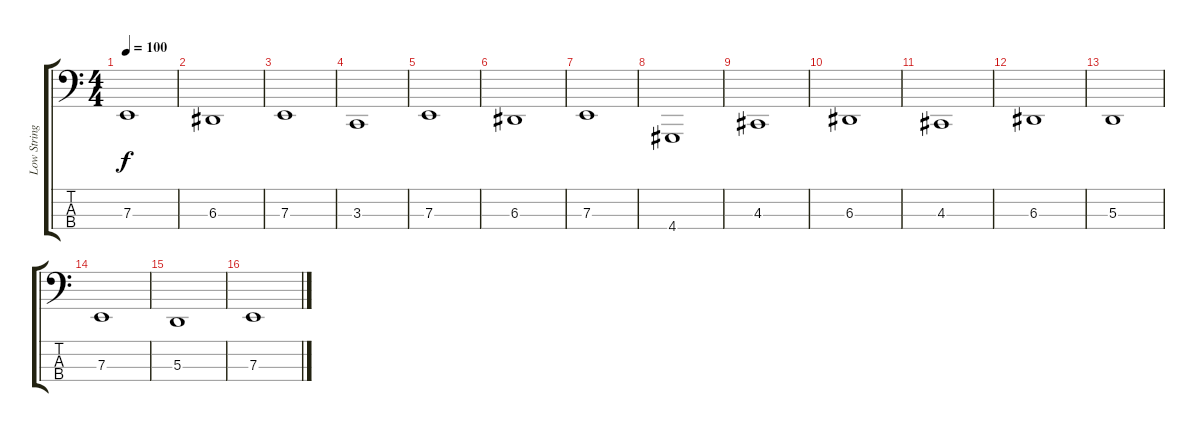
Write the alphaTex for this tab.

\track ("Low Strings" "Low String") {instrument synthstrings1}
\staff {score tabs}
\tuning (G2 D2 A1 E1) {hide}
\ts (4 4)
\tempo 100
\clef f4
\ks c
7.3.1{dy f instrument synthstrings1} |
6.3.1 |
7.3.1 |
3.3.1 |
7.3.1 |
6.3.1 |
7.3.1 |
4.4.1 |
4.3.1 |
6.3.1 |
4.3.1 |
6.3.1 |
5.3.1 |
7.3.1 |
5.3.1 |
7.3.1
